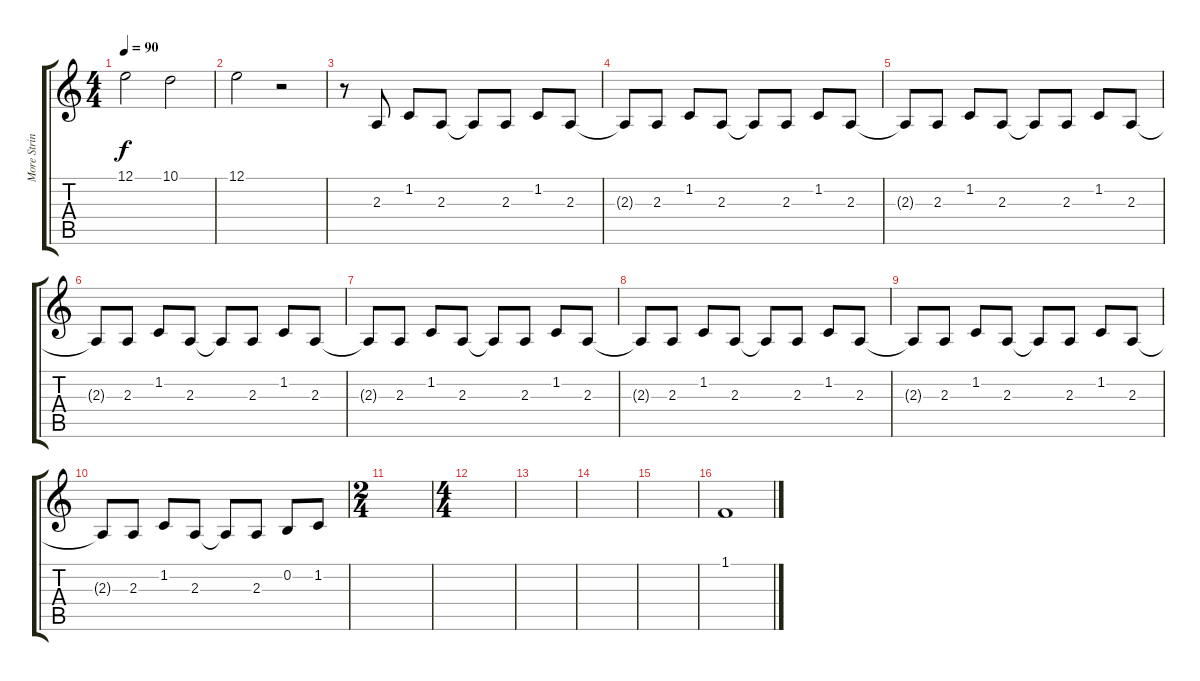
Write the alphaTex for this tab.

\track ("More Strings" "More Strin") {instrument tremolostrings}
\staff {score tabs}
\tuning (E4 B3 G3 D3 A2 E2) {hide}
\ts (4 4)
\tempo 90
\clef g2
\ks c
12.1.2{dy f} 10.1.2 |
12.1.2 r.2 |
r.8 2.3.8 1.2.8 2.3.8 2.3{t}.8 2.3.8 1.2.8 2.3.8 |
2.3{t}.8 2.3.8 1.2.8 2.3.8 2.3{t}.8 2.3.8 1.2.8 2.3.8 |
2.3{t}.8 2.3.8 1.2.8 2.3.8 2.3{t}.8 2.3.8 1.2.8 2.3.8 |
2.3{t}.8 2.3.8 1.2.8 2.3.8 2.3{t}.8 2.3.8 1.2.8 2.3.8 |
2.3{t}.8 2.3.8 1.2.8 2.3.8 2.3{t}.8 2.3.8 1.2.8 2.3.8 |
2.3{t}.8 2.3.8 1.2.8 2.3.8 2.3{t}.8 2.3.8 1.2.8 2.3.8 |
2.3{t}.8 2.3.8 1.2.8 2.3.8 2.3{t}.8 2.3.8 1.2.8 2.3.8 |
2.3{t}.8 2.3.8 1.2.8 2.3.8 2.3{t}.8 2.3.8 0.2.8 1.2.8 |
\ts (2 4)
|
\ts (4 4)
|
|
|
|
1.1.1
